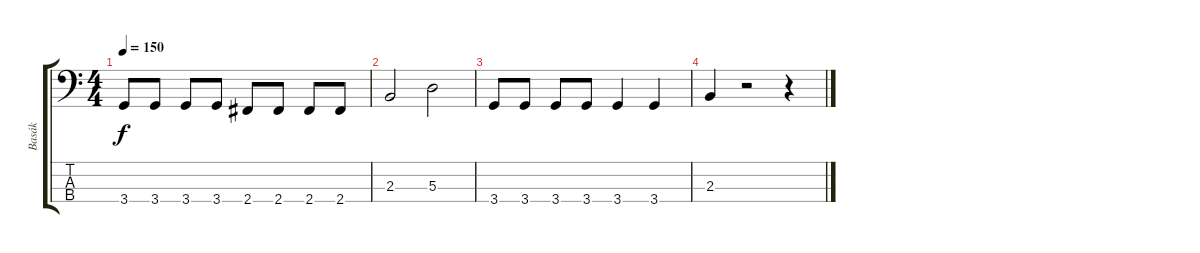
\track ("Basák" "Basák") {instrument slapbass1}
\staff {score tabs}
\tuning (G2 D2 A1 E1) {hide}
\ts (4 4)
\tempo 150
\clef f4
\ks c
3.4.8{dy f} 3.4.8 3.4.8 3.4.8 2.4.8 2.4.8 2.4.8 2.4.8 |
2.3.2 5.3.2 |
3.4.8 3.4.8 3.4.8 3.4.8 3.4.4 3.4.4 |
2.3.4 r.2 r.4
